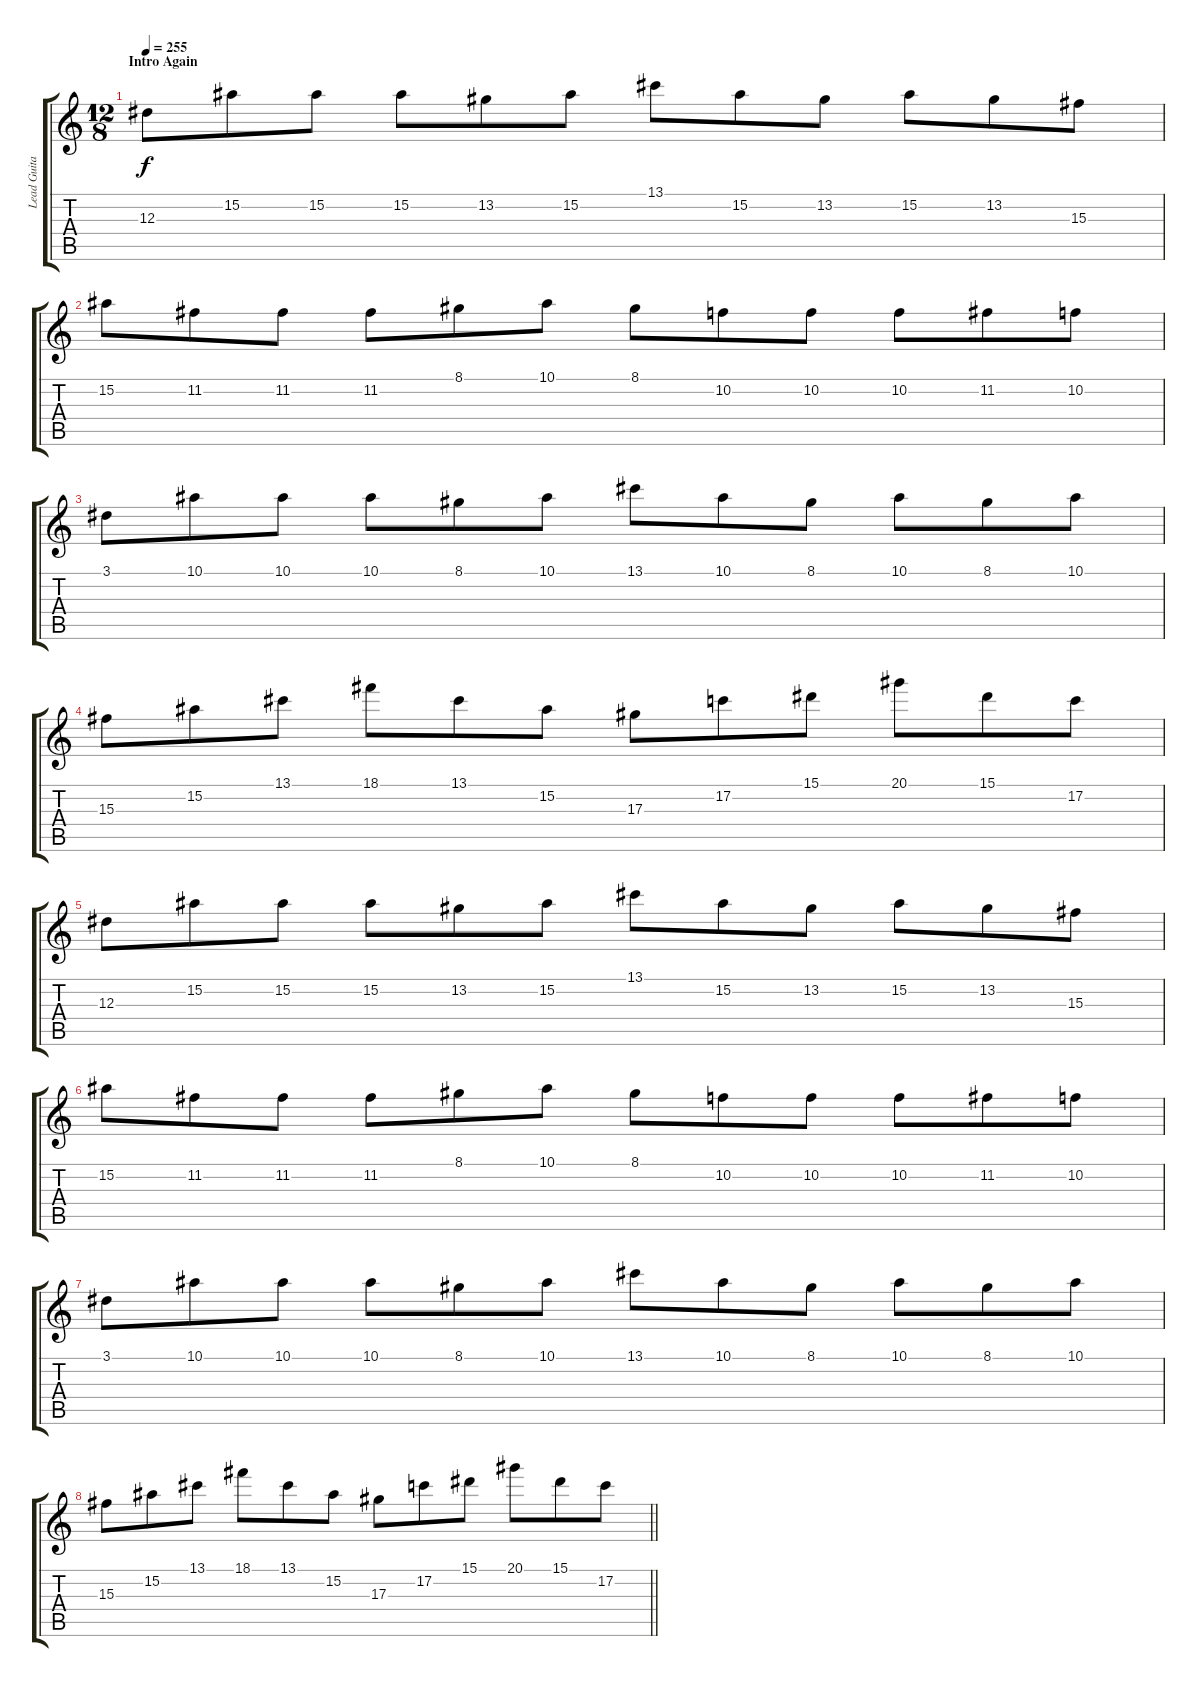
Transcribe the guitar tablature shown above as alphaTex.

\track ("Lead Guitar" "Lead Guita") {instrument overdrivenguitar}
\staff {score tabs}
\tuning (C4 G3 Eb3 Bb2 F2 C2) {hide}
\ts (12 8)
\section ("" "Intro Again")
\tempo 255
\clef g2
\ks c
12.3.8{dy f} 15.2.8 15.2.8 15.2.8 13.2.8 15.2.8 13.1.8 15.2.8 13.2.8 15.2.8 13.2.8 15.3.8 |
15.2.8 11.2.8 11.2.8 11.2.8 8.1.8 10.1.8 8.1.8 10.2.8 10.2.8 10.2.8 11.2.8 10.2.8 |
3.1.8 10.1.8 10.1.8 10.1.8 8.1.8 10.1.8 13.1.8 10.1.8 8.1.8 10.1.8 8.1.8 10.1.8 |
15.3.8 15.2.8 13.1.8 18.1.8 13.1.8 15.2.8 17.3.8 17.2.8 15.1.8 20.1.8 15.1.8 17.2.8 |
12.3.8 15.2.8 15.2.8 15.2.8 13.2.8 15.2.8 13.1.8 15.2.8 13.2.8 15.2.8 13.2.8 15.3.8 |
15.2.8 11.2.8 11.2.8 11.2.8 8.1.8 10.1.8 8.1.8 10.2.8 10.2.8 10.2.8 11.2.8 10.2.8 |
3.1.8 10.1.8 10.1.8 10.1.8 8.1.8 10.1.8 13.1.8 10.1.8 8.1.8 10.1.8 8.1.8 10.1.8 |
\barLineRight lightlight
15.3.8 15.2.8 13.1.8 18.1.8 13.1.8 15.2.8 17.3.8 17.2.8 15.1.8 20.1.8 15.1.8 17.2.8
